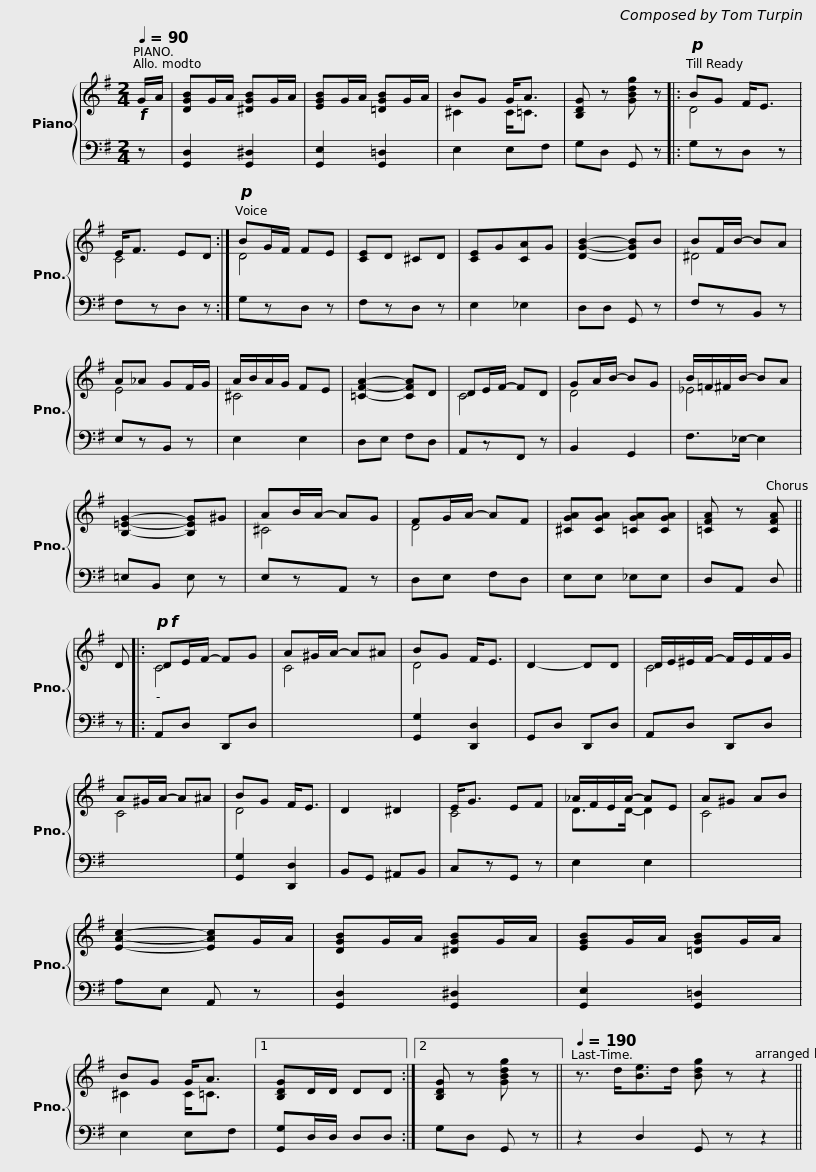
X:1
%%score { ( 1 3 ) | 2 }
L:1/8
Q:1/4=90
M:2/4
I:linebreak $
K:G
V:1 treble
V:3 treble
V:2 bass
V:1
!f! G/A/ | [DGB]G/A/ [^DGB]G/A/ | [EGB]G/A/ [=DGB]G/A/ | BG G<A | [B,DG] z [GBdg] z |: %5
!p! BG F<E | E<F ED :|!p! BG/F/ FE | [CE]D ^CD |$ [CE]G[CA]G | %10
 [DGB]2- [DGB]B | BF/B/- BA | A_A GF/G/ | A/B/A/G/ FE | [=CFA]2- [CFA]D | %15
 DE/F/- FD | GA/B/- BG |$ B/=F/^F/B/- BA | [B,=EG]2- [B,EG]^G | AB/A/- AG | %20
 FG/A/- AF | [^CGA][CGA] [=CGA][CGA] | [=CFA] z [CFA] || D |:!p!!f! DE/F/- FG |$ %25
 A^G/A/- A^A | BG F<E | D2- DD | D/E/^E/F/- F/E/F/G/ | A^G/A/- A^A | %30
 BG F<E | D2 ^D2 | E<G EF |$ _A/F/E/A/- AE | A^G AB | %35
 [EAc]2- [EAc]G/A/ | [DGB]G/A/ [^DGB]G/A/ | [EGB]G/A/ [=DGB]G/A/ | BG G<A |1 [B,DG]D/D/ DD :|2$ %40
 [B,DG] z [GBdg] z ||[Q:1/4=190] z3/2 d<[Be]d/ [Bdg] z z2 || %42
V:2
 z | [G,,D,]2 [G,,^D,]2 | [G,,E,]2 [G,,=D,]2 | E,2 E,F, | G,D, G,, z |: %5
 G,zD, z | F,zD, z :| G,zD, z | F,zD, z |$ E,2 _E,2 | %10
 D,D, G,, z | F,zB,, z | E,zB,, z | E,2 E,2 | D,E, F,D, | %15
 A,,zF,, z | B,,2 G,,2 |$ F,>_E,- E,2 | =E,B,, E, z | E,zA,, z | %20
 D,E, F,D, | E,E, _E,E, | D,A,, D, || z |: A,,D, D,,D, |$ %25
 x4 | [G,,G,]2 [D,,D,]2 | G,,D, D,,D, | A,,D, D,,D, | x4 | %30
 [G,,G,]2 [D,,D,]2 | B,,G,, ^A,,B,, | C,zG,, z |$ E,2 E,2 | x4 | %35
 A,E, A,, z | [G,,D,]2 [G,,^D,]2 | [G,,E,]2 [G,,=D,]2 | E,2 E,F, |1 [G,,G,]D,/D,/ D,D, :|2$ %40
 G,D, G,, z || z2 D,2 G,, z z2 || %42
V:3
 x | x4 | x4 | ^C2 C<=C | x4 |: %5
 D4 | C4 :| D4 | x4 |$ x4 | %10
 x4 | ^D4 | E4 | ^C4 | x4 | %15
 C4 | D4 |$ _E4 | x4 | ^C4 | %20
 D4 | x4 | x3 || x |: C4 |$ %25
 C4 | D4 | x4 | C4 | C4 | %30
 D4 | x4 | C4 |$ D>D- D2 | C4 | %35
 x4 | x4 | x4 | ^C2 C<=C |1 x4 :|2$ %40
 x4 || x8 || %42
